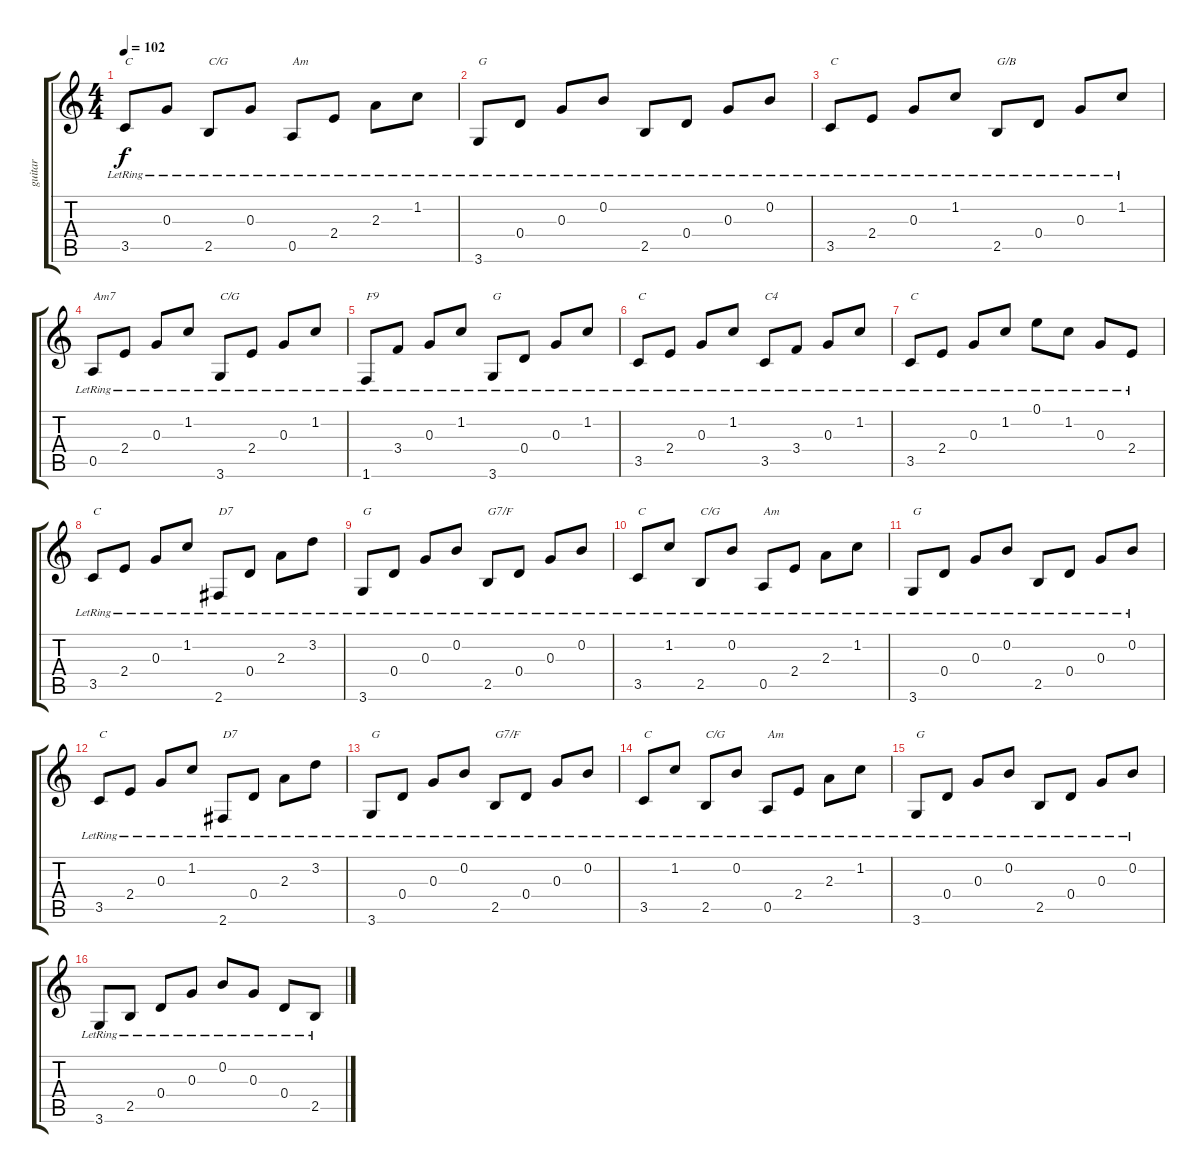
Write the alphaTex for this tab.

\track ("guitar" "guitar") {instrument acousticguitarnylon}
\staff {score tabs}
\tuning (E4 B3 G3 D3 A2 E2) {hide}
\ts (4 4)
\tempo 102
\clef g2
\ks c
3.5{lr}.8{txt "C" dy f} 0.3{lr}.8 2.5{lr}.8{txt "C/G"} 0.3{lr}.8 0.5{lr}.8{txt "Am"} 2.4{lr}.8 2.3{lr}.8 1.2{lr}.8 |
3.6{lr}.8{txt "G"} 0.4{lr}.8 0.3{lr}.8 0.2{lr}.8 2.5{lr}.8 0.4{lr}.8 0.3{lr}.8 0.2{lr}.8 |
3.5{lr}.8{txt "C"} 2.4{lr}.8 0.3{lr}.8 1.2{lr}.8 2.5{lr}.8{txt "G/B"} 0.4{lr}.8 0.3{lr}.8 1.2{lr}.8 |
0.5{lr}.8{txt "Am7"} 2.4{lr}.8 0.3{lr}.8 1.2{lr}.8 3.6{lr}.8{txt "C/G"} 2.4{lr}.8 0.3{lr}.8 1.2{lr}.8 |
1.6{lr}.8{txt "F9"} 3.4{lr}.8 0.3{lr}.8 1.2{lr}.8 3.6{lr}.8{txt "G"} 0.4{lr}.8 0.3{lr}.8 1.2{lr}.8 |
3.5{lr}.8{txt "C"} 2.4{lr}.8 0.3{lr}.8 1.2{lr}.8 3.5{lr}.8{txt "C4"} 3.4{lr}.8 0.3{lr}.8 1.2{lr}.8 |
3.5{lr}.8{txt "C"} 2.4{lr}.8 0.3{lr}.8 1.2{lr}.8 0.1{lr}.8 1.2{lr}.8 0.3{lr}.8 2.4{lr}.8 |
3.5{lr}.8{txt "C"} 2.4{lr}.8 0.3{lr}.8 1.2{lr}.8 2.6{lr}.8{txt "D7"} 0.4{lr}.8 2.3{lr}.8 3.2{lr}.8 |
3.6{lr}.8{txt "G"} 0.4{lr}.8 0.3{lr}.8 0.2{lr}.8 2.5{lr}.8{txt "G7/F"} 0.4{lr}.8 0.3{lr}.8 0.2{lr}.8 |
3.5{lr}.8{txt "C"} 1.2{lr}.8 2.5{lr}.8{txt "C/G"} 0.2{lr}.8 0.5{lr}.8{txt "Am"} 2.4{lr}.8 2.3{lr}.8 1.2{lr}.8 |
3.6{lr}.8{txt "G"} 0.4{lr}.8 0.3{lr}.8 0.2{lr}.8 2.5{lr}.8 0.4{lr}.8 0.3{lr}.8 0.2{lr}.8 |
3.5{lr}.8{txt "C"} 2.4{lr}.8 0.3{lr}.8 1.2{lr}.8 2.6{lr}.8{txt "D7"} 0.4{lr}.8 2.3{lr}.8 3.2{lr}.8 |
3.6{lr}.8{txt "G"} 0.4{lr}.8 0.3{lr}.8 0.2{lr}.8 2.5{lr}.8{txt "G7/F"} 0.4{lr}.8 0.3{lr}.8 0.2{lr}.8 |
3.5{lr}.8{txt "C"} 1.2{lr}.8 2.5{lr}.8{txt "C/G"} 0.2{lr}.8 0.5{lr}.8{txt "Am"} 2.4{lr}.8 2.3{lr}.8 1.2{lr}.8 |
3.6{lr}.8{txt "G"} 0.4{lr}.8 0.3{lr}.8 0.2{lr}.8 2.5{lr}.8 0.4{lr}.8 0.3{lr}.8 0.2{lr}.8 |
3.6{lr}.8 2.5{lr}.8 0.4{lr}.8 0.3{lr}.8 0.2{lr}.8 0.3{lr}.8 0.4{lr}.8 2.5{lr}.8
